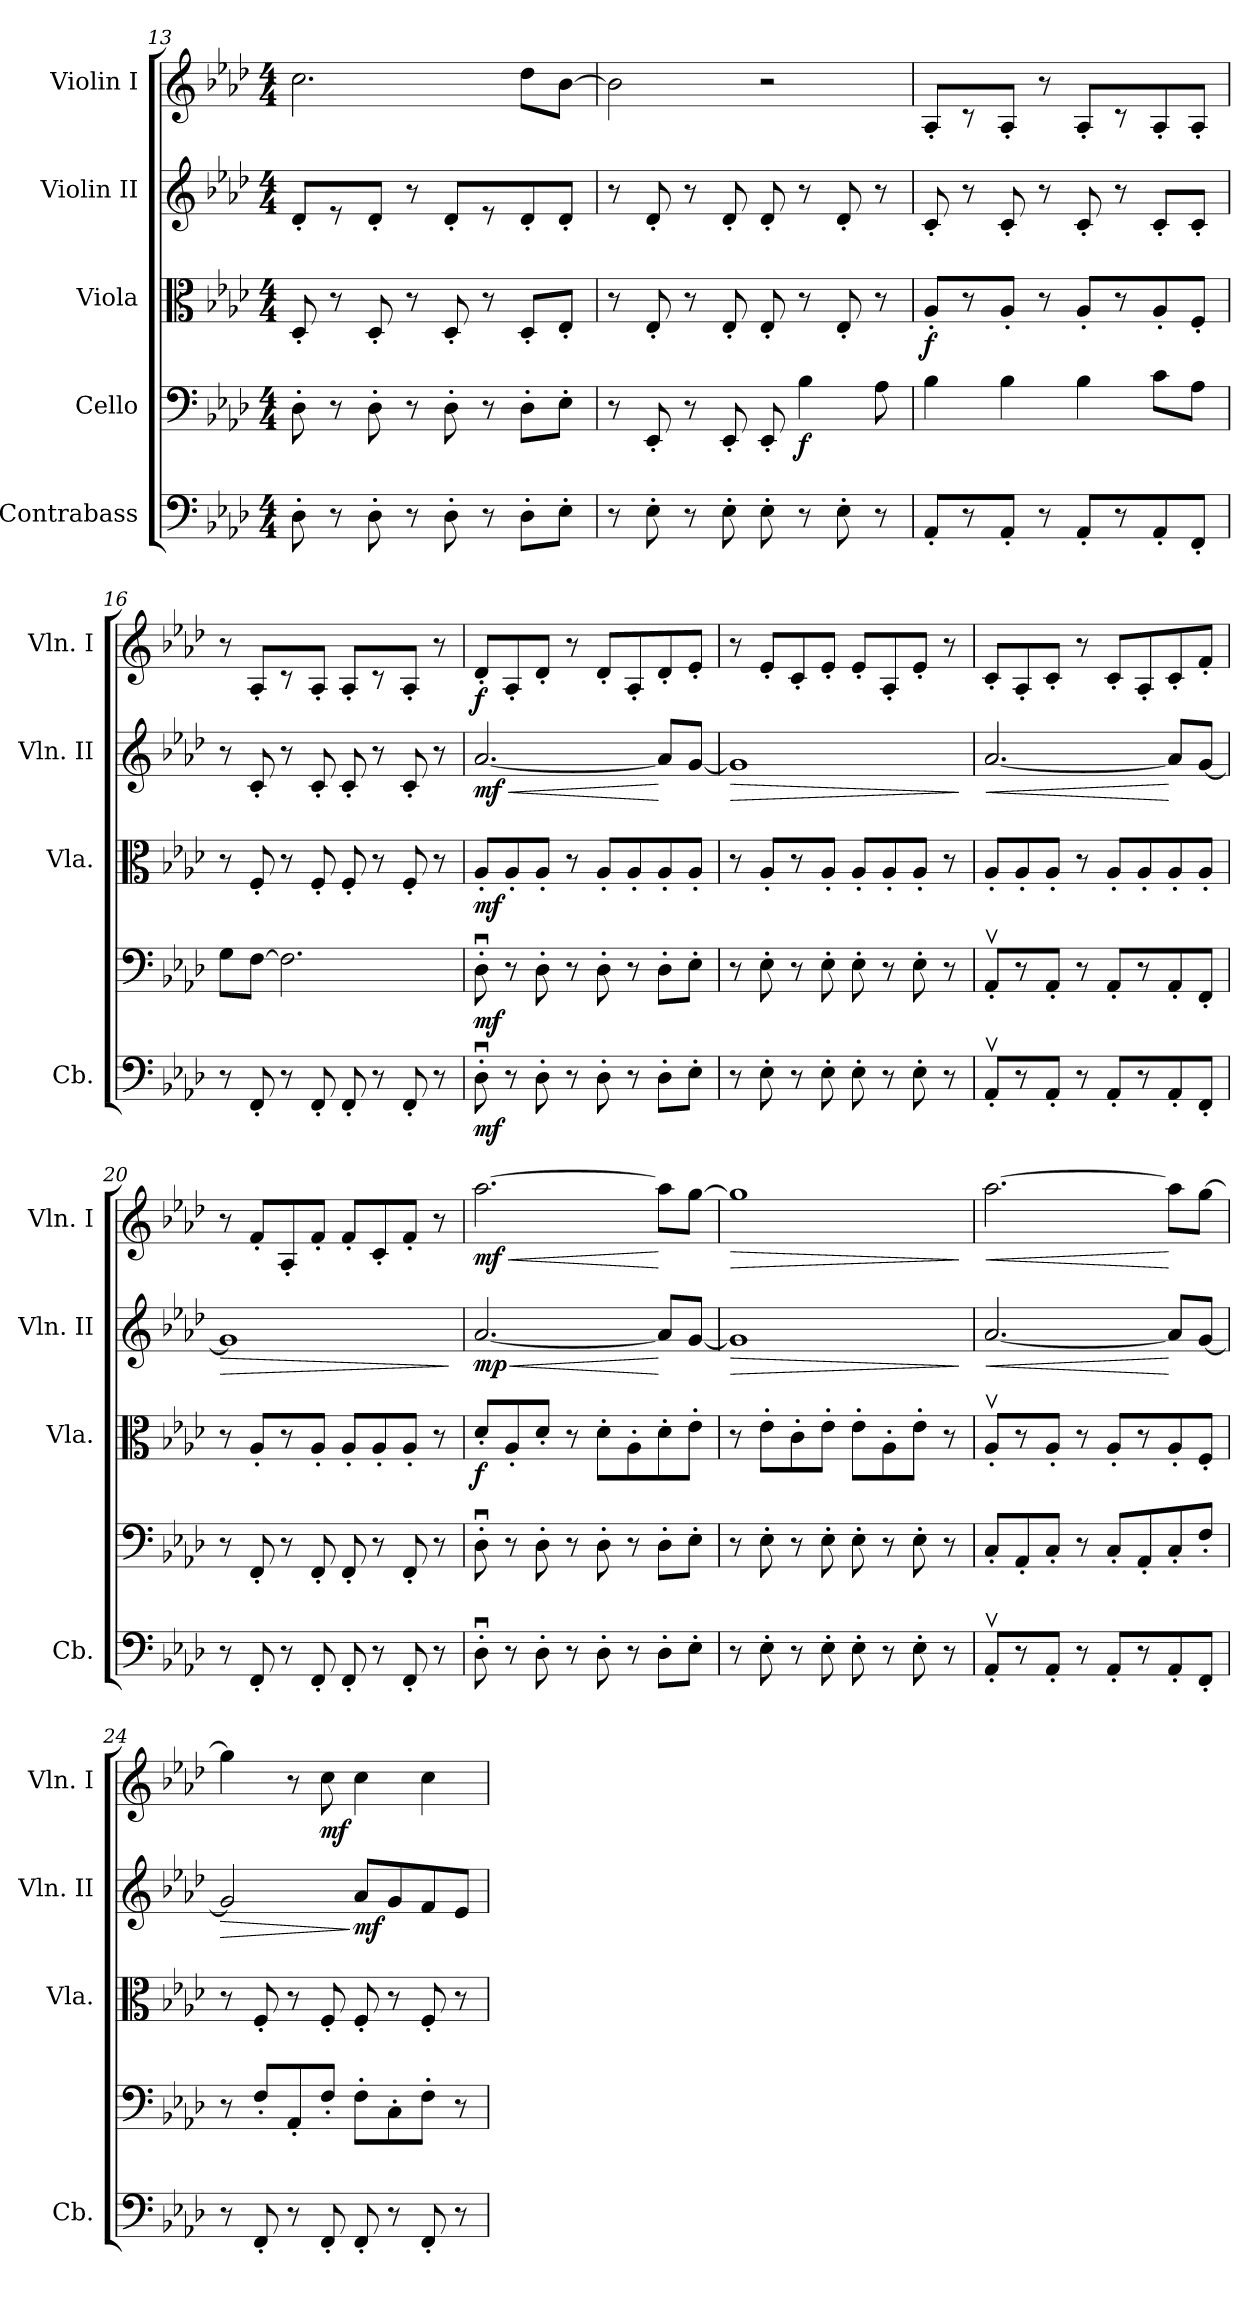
**kern	**dynam	**kern	**dynam	**kern	**dynam	**kern	**dynam	**kern	**dynam
*part5	*part5	*part4	*part4	*part3	*part3	*part2	*part2	*part1	*part1
*staff5	*staff5	*staff4	*staff4	*staff3	*staff3	*staff2	*staff2	*staff1	*staff1
*I"Contrabass	*	*I"Cello	*	*I"Viola	*	*I"Violin II	*	*I"Violin I	*
*I'Cb.	*	*	*	*I'Vla.	*	*I'Vln. II	*	*I'Vln. I	*
!!LO:LB:g=z
*clefF4	*	*clefF4	*	*clefC3	*	*clefG2	*	*clefG2	*
*ITrd7c12	*	*	*	*	*	*	*	*	*
*k[b-e-a-d-]	*	*k[b-e-a-d-]	*	*k[b-e-a-d-]	*	*k[b-e-a-d-]	*	*k[b-e-a-d-]	*
*A-:	*	*A-:	*	*A-:	*	*A-:	*	*A-:	*
*M4/4	*	*M4/4	*	*M4/4	*	*M4/4	*	*M4/4	*
=13	=13	=13	=13	=13	=13	=13	=13	=13	=13
8DD-'>\	.	8D-'>\	.	8D-'</	.	8d-'</L	.	2.cc\	.
8r	.	8r	.	8r	.	8r	.	.	.
8DD-'>\	.	8D-'>\	.	8D-'</	.	8d-'</J	.	.	.
8r	.	8r	.	8r	.	8r	.	.	.
8DD-'>\	.	8D-'>\	.	8D-'</	.	8d-'</L	.	.	.
8r	.	8r	.	8r	.	8r	.	.	.
8DD-'>\L	.	8D-'>\L	.	8D-'</L	.	8d-'</	.	8dd-\L	.
8EE-'>\J	.	8E-'>\J	.	8E-'</J	.	8d-'</J	.	[8b-\J	.
=14	=14	=14	=14	=14	=14	=14	=14	=14	=14
8r	.	8r	.	8r	.	8r	.	2b-\]	.
8EE-'>\	.	8EE-'</	.	8E-'</	.	8d-'</	.	.	.
8r	.	8r	.	8r	.	8r	.	.	.
8EE-'>\	.	8EE-'</	.	8E-'</	.	8d-'</	.	.	.
8EE-'>\	.	8EE-'</	.	8E-'</	.	8d-'</	.	2r	.
!	!	!	!LO:DY:b	!	!	!	!	!	!
8r	.	4B-\	f	8r	.	8r	.	.	.
8EE-'>\	.	.	.	8E-'</	.	8d-'</	.	.	.
8r	.	8A-\	.	8r	.	8r	.	.	.
=15	=15	=15	=15	=15	=15	=15	=15	=15	=15
!	!	!	!	!	!LO:DY:b	!	!	!	!
8AAA-'</L	.	4B-\	.	8A-'</L	f	8c'</	.	8A-'</L	.
8r	.	.	.	8r	.	8r	.	8r	.
8AAA-'</J	.	4B-\	.	8A-'</J	.	8c'</	.	8A-'</J	.
8r	.	.	.	8r	.	8r	.	8r	.
8AAA-'</L	.	4B-\	.	8A-'</L	.	8c'</	.	8A-'</L	.
8r	.	.	.	8r	.	8r	.	8r	.
8AAA-'</	.	8c\L	.	8A-'</	.	8c'</L	.	8A-'</	.
8FFF'</J	.	8A-\J	.	8F'</J	.	8c'</J	.	8A-'</J	.
=16	=16	=16	=16	=16	=16	=16	=16	=16	=16
8r	.	8G\L	.	8r	.	8r	.	8r	.
8FFF'</	.	[8F\J	.	8F'</	.	8c'</	.	8A-'</L	.
8r	.	2.F\]	.	8r	.	8r	.	8r	.
8FFF'</	.	.	.	8F'</	.	8c'</	.	8A-'</J	.
8FFF'</	.	.	.	8F'</	.	8c'</	.	8A-'</L	.
8r	.	.	.	8r	.	8r	.	8r	.
8FFF'</	.	.	.	8F'</	.	8c'</	.	8A-'</J	.
8r	.	.	.	8r	.	8r	.	8r	.
!!LO:PB:g=z
=17	=17	=17	=17	=17	=17	=17	=17	=17	=17
!	!LO:DY:b	!	!LO:DY:b	!	!LO:DY:b	!	!LO:HP:b	!	!
!	!	!	!	!	!	!	!LO:DY:n=1:b	!	!LO:DY:b
8DD-u>'>\	mf	8D-u>'>\	mf	8A-'</L	mf	[2.a-/	< mf	8d-'</L	f
8r	.	8r	.	8A-'</	.	.	.	8A-'</	.
8DD-'>\	.	8D-'>\	.	8A-'</J	.	.	.	8d-'</J	.
8r	.	8r	.	8r	.	.	.	8r	.
8DD-'>\	.	8D-'>\	.	8A-'</L	.	.	.	8d-'</L	.
8r	.	8r	.	8A-'</	.	.	.	8A-'</	.
8DD-'>\L	.	8D-'>\L	.	8A-'</	.	8a-/L]	[	8d-'</	.
8EE-'>\J	.	8E-'>\J	.	8A-'</J	.	[8g/J	.	8e-'</J	.
=18	=18	=18	=18	=18	=18	=18	=18	=18	=18
!	!	!	!	!	!	!	!LO:HP:b	!	!
8r	.	8r	.	8r	.	1g]	>	8r	.
8EE-'>\	.	8E-'>\	.	8A-'</L	.	.	.	8e-'</L	.
8r	.	8r	.	8r	.	.	.	8c'</	.
8EE-'>\	.	8E-'>\	.	8A-'</J	.	.	.	8e-'</J	.
8EE-'>\	.	8E-'>\	.	8A-'</L	.	.	.	8e-'</L	.
8r	.	8r	.	8A-'</	.	.	.	8A-'</	.
8EE-'>\	.	8E-'>\	.	8A-'</J	.	.	.	8e-'</J	.
8r	.	8r	.	8r	.	.	.	8r	.
.	.	.	.	.	.	.	]	.	.
=19	=19	=19	=19	=19	=19	=19	=19	=19	=19
!	!	!	!	!	!	!	!LO:HP:b	!	!
8AAA-v>'</L	.	8AA-v>'</L	.	8A-'</L	.	[2.a-/	<	8c'</L	.
8r	.	8r	.	8A-'</	.	.	.	8A-'</	.
8AAA-'</J	.	8AA-'</J	.	8A-'</J	.	.	.	8c'</J	.
8r	.	8r	.	8r	.	.	.	8r	.
8AAA-'</L	.	8AA-'</L	.	8A-'</L	.	.	.	8c'</L	.
8r	.	8r	.	8A-'</	.	.	.	8A-'</	.
8AAA-'</	.	8AA-'</	.	8A-'</	.	8a-/L]	[	8c'</	.
8FFF'</J	.	8FF'</J	.	8A-'</J	.	[8g/J	.	8f'</J	.
=20	=20	=20	=20	=20	=20	=20	=20	=20	=20
!	!	!	!	!	!	!	!LO:HP:b	!	!
8r	.	8r	.	8r	.	1g]	>	8r	.
8FFF'</	.	8FF'</	.	8A-'</L	.	.	.	8f'</L	.
8r	.	8r	.	8r	.	.	.	8A-'</	.
8FFF'</	.	8FF'</	.	8A-'</J	.	.	.	8f'</J	.
8FFF'</	.	8FF'</	.	8A-'</L	.	.	.	8f'</L	.
8r	.	8r	.	8A-'</	.	.	.	8c'</	.
8FFF'</	.	8FF'</	.	8A-'</J	.	.	.	8f'</J	.
8r	.	8r	.	8r	.	.	.	8r	.
.	.	.	.	.	.	.	]	.	.
!!LO:LB:g=z
=21	=21	=21	=21	=21	=21	=21	=21	=21	=21
!	!	!	!	!	!LO:DY:b	!	!LO:HP:b	!	!LO:HP:b
!	!	!	!	!	!	!	!LO:DY:n=1:b	!	!LO:DY:n=1:b
8DD-u>'>\	.	8D-u>'>\	.	8d-'</L	f	[2.a-/	< mp	[2.aa-\	< mf
8r	.	8r	.	8A-'</	.	.	.	.	.
8DD-'>\	.	8D-'>\	.	8d-'</J	.	.	.	.	.
8r	.	8r	.	8r	.	.	.	.	.
8DD-'>\	.	8D-'>\	.	8d-'>\L	.	.	.	.	.
8r	.	8r	.	8A-'>\	.	.	.	.	.
8DD-'>\L	.	8D-'>\L	.	8d-'>\	.	8a-/L]	[	8aa-\L]	[
8EE-'>\J	.	8E-'>\J	.	8e-'>\J	.	[8g/J	.	[8gg\J	.
=22	=22	=22	=22	=22	=22	=22	=22	=22	=22
!	!	!	!	!	!	!	!LO:HP:b	!	!LO:HP:b
8r	.	8r	.	8r	.	1g]	>	1gg]	>
8EE-'>\	.	8E-'>\	.	8e-'>\L	.	.	.	.	.
8r	.	8r	.	8c'>\	.	.	.	.	.
8EE-'>\	.	8E-'>\	.	8e-'>\J	.	.	.	.	.
8EE-'>\	.	8E-'>\	.	8e-'>\L	.	.	.	.	.
8r	.	8r	.	8A-'>\	.	.	.	.	.
8EE-'>\	.	8E-'>\	.	8e-'>\J	.	.	.	.	.
8r	.	8r	.	8r	.	.	.	.	.
.	.	.	.	.	.	.	]	.	]
=23	=23	=23	=23	=23	=23	=23	=23	=23	=23
!	!	!	!	!	!	!	!LO:HP:b	!	!LO:HP:b
8AAA-v>'</L	.	8C'</L	.	8A-v>'</L	.	[2.a-/	<	[2.aa-\	<
8r	.	8AA-'</	.	8r	.	.	.	.	.
8AAA-'</J	.	8C'</J	.	8A-'</J	.	.	.	.	.
8r	.	8r	.	8r	.	.	.	.	.
8AAA-'</L	.	8C'</L	.	8A-'</L	.	.	.	.	.
8r	.	8AA-'</	.	8r	.	.	.	.	.
8AAA-'</	.	8C'</	.	8A-'</	.	8a-/L]	[	8aa-\L]	[
8FFF'</J	.	8F'</J	.	8F'</J	.	[8g/J	.	[8gg\J	.
=24	=24	=24	=24	=24	=24	=24	=24	=24	=24
!	!	!	!	!	!	!	!LO:HP:b	!	!
8r	.	8r	.	8r	.	2g/]	>	4gg\]	.
8FFF'</	.	8F'</L	.	8F'</	.	.	.	.	.
8r	.	8AA-'</	.	8r	.	.	.	8r	.
!	!	!	!	!	!	!	!	!	!LO:DY:b
8FFF'</	.	8F'</J	.	8F'</	.	.	.	8cc\	mf
!	!	!	!	!	!	!	!LO:DY:n=1:b	!	!
8FFF'</	.	8F'>\L	.	8F'</	.	8a-/L	] mf	4cc\	.
8r	.	8C'>\	.	8r	.	8g/	.	.	.
8FFF'</	.	8F'>\J	.	8F'</	.	8f/	.	4cc\	.
8r	.	8r	.	8r	.	8e-/J	.	.	.
=	=	=	=	=	=	=	=	=	=
*-	*-	*-	*-	*-	*-	*-	*-	*-	*-
